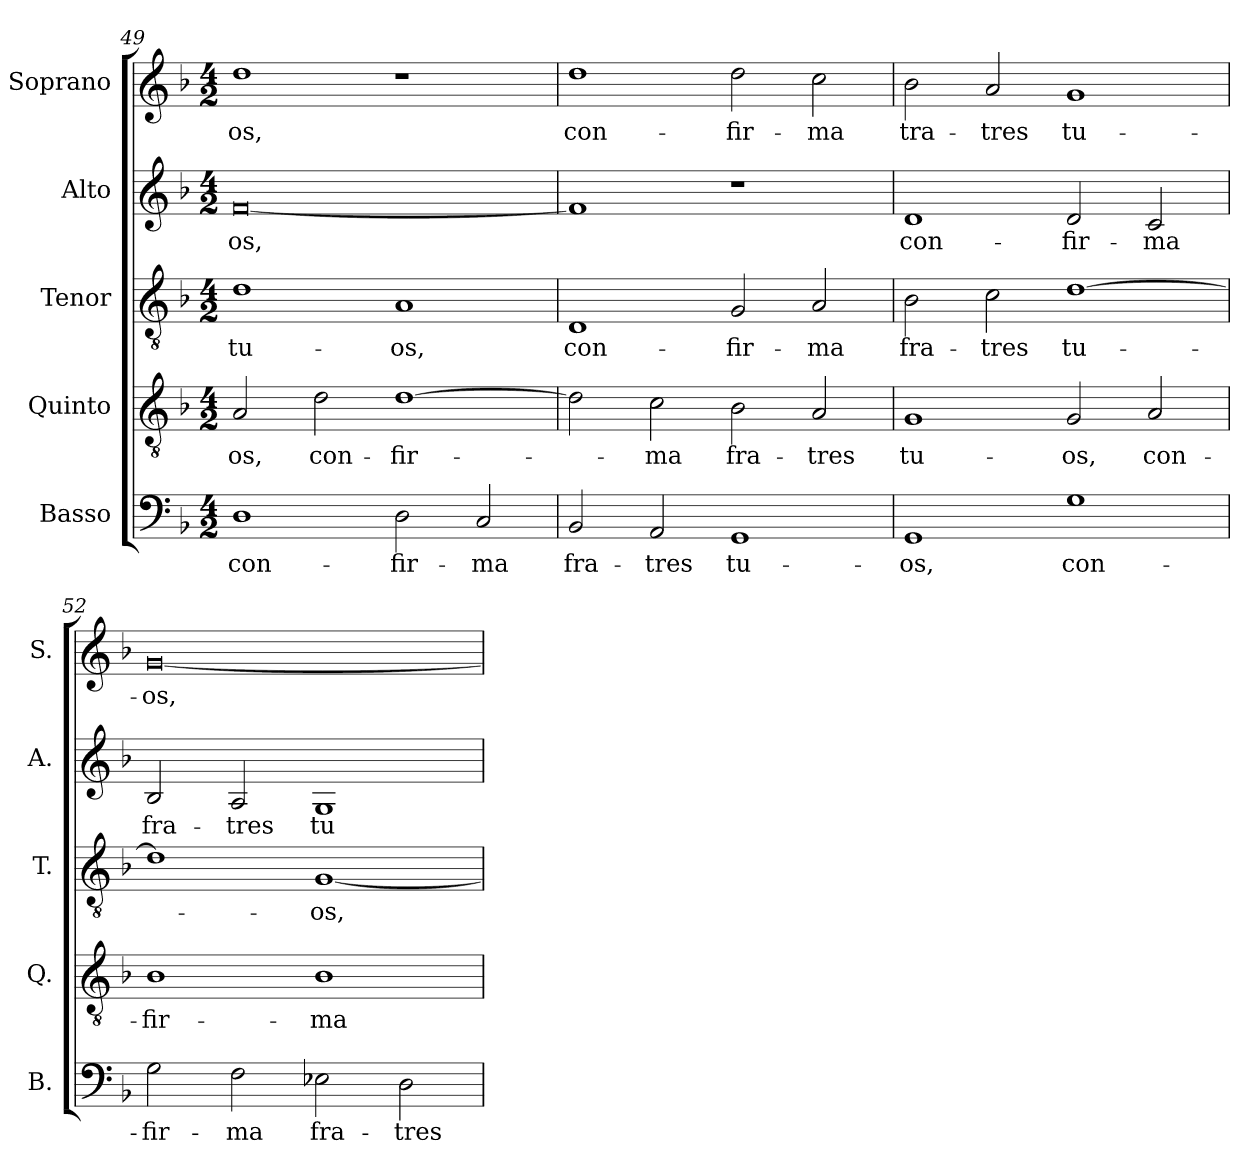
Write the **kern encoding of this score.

**kern	**text	**kern	**text	**kern	**text	**kern	**text	**kern	**text
*part5	*part5	*part4	*part4	*part3	*part3	*part2	*part2	*part1	*part1
*staff5	*staff5	*staff4	*staff4	*staff3	*staff3	*staff2	*staff2	*staff1	*staff1
*I"Basso	*	*I"Quinto	*	*I"Tenor	*	*I"Alto	*	*I"Soprano	*
*I'B.	*	*I'Q.	*	*I'T.	*	*I'A.	*	*I'S.	*
*clefF4	*	*clefGv2	*	*clefGv2	*	*clefG2	*	*clefG2	*
*	*	*ITrd7c12	*	*ITrd7c12	*	*	*	*	*
*k[b-]	*	*k[b-]	*	*k[b-]	*	*k[b-]	*	*k[b-]	*
*F:	*	*F:	*	*F:	*	*F:	*	*F:	*
*M4/2	*	*M4/2	*	*M4/2	*	*M4/2	*	*M4/2	*
=49	=49	=49	=49	=49	=49	=49	=49	=49	=49
!	!LO:LY:b:color=#000000	!	!	!	!	!	!	!	!
!	!	!	!LO:LY:b:color=#000000	!	!	!	!	!	!
!	!	!	!	!	!LO:LY:b:color=#000000	!	!	!	!
!	!	!	!	!	!	!	!LO:LY:b:color=#000000	!	!
!	!	!	!	!	!	!	!	!	!LO:LY:b:color=#000000
1Di	con-	2AAi/	-os,	1Di	tu-	[0fi	-os,	1ddi	-os,
!	!	!	!LO:LY:b:color=#000000	!	!	!	!	!	!
.	.	2Di\	con-	.	.	.	.	.	.
!	!LO:LY:b:color=#000000	!	!	!	!	!	!	!	!
!	!	!	!LO:LY:b:color=#000000	!	!	!	!	!	!
!	!	!	!	!	!LO:LY:b:color=#000000	!	!	!	!
2Di\	-fir-	[1Di	-fir-	1AAi	-os,	.	.	1r	.
!	!LO:LY:b:color=#000000	!	!	!	!	!	!	!	!
2Ci/	-ma	.	.	.	.	.	.	.	.
=50	=50	=50	=50	=50	=50	=50	=50	=50	=50
!	!LO:LY:b:color=#000000	!	!	!	!	!	!	!	!
!	!	!	!	!	!LO:LY:b:color=#000000	!	!	!	!
!	!	!	!	!	!	!	!	!	!LO:LY:b:color=#000000
2BB-i/	fra-	2Di\]	.	1DDi	con-	1fi]	.	1ddi	con-
!	!LO:LY:b:color=#000000	!	!	!	!	!	!	!	!
!	!	!	!LO:LY:b:color=#000000	!	!	!	!	!	!
2AAi/	-tres	2Ci\	-ma	.	.	.	.	.	.
!	!LO:LY:b:color=#000000	!	!	!	!	!	!	!	!
!	!	!	!LO:LY:b:color=#000000	!	!	!	!	!	!
!	!	!	!	!	!LO:LY:b:color=#000000	!	!	!	!
!	!	!	!	!	!	!	!	!	!LO:LY:b:color=#000000
1GGi	tu-	2BB-i\	fra-	2GGi/	-fir-	1r	.	2ddi\	-fir-
!	!	!	!LO:LY:b:color=#000000	!	!	!	!	!	!
!	!	!	!	!	!LO:LY:b:color=#000000	!	!	!	!
!	!	!	!	!	!	!	!	!	!LO:LY:b:color=#000000
.	.	2AAi/	-tres	2AAi/	-ma	.	.	2cci\	-ma
=51	=51	=51	=51	=51	=51	=51	=51	=51	=51
!	!LO:LY:b:color=#000000	!	!	!	!	!	!	!	!
!	!	!	!LO:LY:b:color=#000000	!	!	!	!	!	!
!	!	!	!	!	!LO:LY:b:color=#000000	!	!	!	!
!	!	!	!	!	!	!	!LO:LY:b:color=#000000	!	!
!	!	!	!	!	!	!	!	!	!LO:LY:b:color=#000000
1GGi	-os,	1GGi	tu-	2BB-i\	fra-	1di	con-	2b-i\	tra-
!	!	!	!	!	!LO:LY:b:color=#000000	!	!	!	!
!	!	!	!	!	!	!	!	!	!LO:LY:b:color=#000000
.	.	.	.	2Ci\	-tres	.	.	2ai/	-tres
!	!LO:LY:b:color=#000000	!	!	!	!	!	!	!	!
!	!	!	!LO:LY:b:color=#000000	!	!	!	!	!	!
!	!	!	!	!	!LO:LY:b:color=#000000	!	!	!	!
!	!	!	!	!	!	!	!LO:LY:b:color=#000000	!	!
!	!	!	!	!	!	!	!	!	!LO:LY:b:color=#000000
1Gi	con-	2GGi/	-os,	[1Di	tu-	2di/	-fir-	1gi	tu-
!	!	!	!LO:LY:b:color=#000000	!	!	!	!	!	!
!	!	!	!	!	!	!	!LO:LY:b:color=#000000	!	!
.	.	2AAi/	con-	.	.	2ci/	-ma	.	.
!!LO:LB:g=z
=52	=52	=52	=52	=52	=52	=52	=52	=52	=52
!	!LO:LY:b:color=#000000	!	!	!	!	!	!	!	!
!	!	!	!LO:LY:b:color=#000000	!	!	!	!	!	!
!	!	!	!	!	!	!	!LO:LY:b:color=#000000	!	!
!	!	!	!	!	!	!	!	!	!LO:LY:b:color=#000000
2Gi\	-fir-	1BB-i	-fir-	1Di]	.	2B-i/	fra-	[0gi	-os,
!	!LO:LY:b:color=#000000	!	!	!	!	!	!	!	!
!	!	!	!	!	!	!	!LO:LY:b:color=#000000	!	!
2Fi\	-ma	.	.	.	.	2Ai/	-tres	.	.
!	!LO:LY:b:color=#000000	!	!	!	!	!	!	!	!
!	!	!	!LO:LY:b:color=#000000	!	!	!	!	!	!
!	!	!	!	!	!LO:LY:b:color=#000000	!	!	!	!
!	!	!	!	!	!	!	!LO:LY:b:color=#000000	!	!
2E-Xi\	fra-	1BB-i	-ma	[1GGi	-os,	1Gi	tu-	.	.
!	!LO:LY:b:color=#000000	!	!	!	!	!	!	!	!
2Di\	-tres	.	.	.	.	.	.	.	.
=	=	=	=	=	=	=	=	=	=
*-	*-	*-	*-	*-	*-	*-	*-	*-	*-
